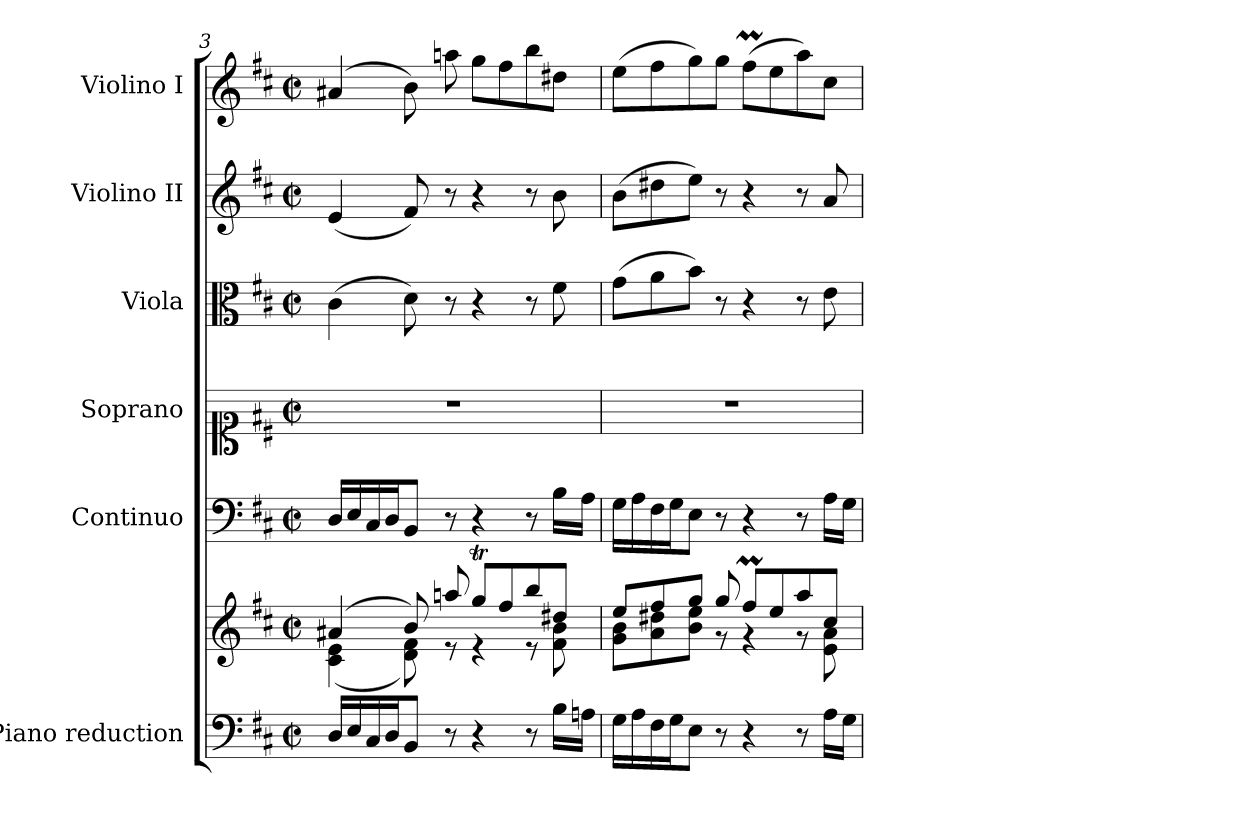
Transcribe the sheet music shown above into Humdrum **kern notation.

**kern	**kern	**kern	**dynam	**kern	**kern	**dynam	**kern	**dynam	**kern	**dynam
*part6	*part6	*part5	*part5	*part4	*part3	*part3	*part2	*part2	*part1	*part1
*staff7	*staff6	*staff5	*staff5	*staff4	*staff3	*staff3	*staff2	*staff2	*staff1	*staff1
*I"Piano reduction	*	*I"Continuo	*	*I"Soprano	*I"Viola	*	*I"Violino II	*	*I"Violino I	*
*I'Pno	*	*	*	*	*I'Vla	*	*I'Vln	*	*I'Vln	*
*clefF4	*clefG2	*clefF4	*	*clefC1	*clefC3	*	*clefG2	*	*clefG2	*
*k[f#c#]	*k[f#c#]	*k[f#c#]	*	*k[f#c#]	*k[f#c#]	*	*k[f#c#]	*	*k[f#c#]	*
*M2/2	*M2/2	*M2/2	*	*M2/2	*M2/2	*	*M2/2	*	*M2/2	*
*met(c|)	*met(c|)	*met(c|)	*	*met(c|)	*met(c|)	*	*met(c|)	*	*met(c|)	*
=3	=3	=3	=3	=3	=3	=3	=3	=3	=3	=3
*	*^	*	*	*	*	*	*	*	*	*
16D/LL	(>4a#X/	(<4c#\ 4e\	16D/LL	.	1r	(>4c#\	.	(<4e/	.	(>4a#X/	.
16E/	.	.	16E/	.	.	.	.	.	.	.	.
16C#/	.	.	16C#/	.	.	.	.	.	.	.	.
16D/J	.	.	16D/J	.	.	.	.	.	.	.	.
8BB/J	8b/)	8d\ 8f#\)	8BB/J	.	.	8d\)	.	8f#/)	.	8b\)	.
!	!	!	!	!	!	!	!	!	!	!	!LO:DY:b
8r	8aan/	8r	8r	.	.	8r	.	8r	.	8aan\	other-dynamics
4r	8ggT/L	4r	4r	.	.	4r	.	4r	.	8gg\L	.
.	8ff#/	.	.	.	.	.	.	.	.	8ff#\	.
8r	8bb/	8r	8r	.	.	8r	.	8r	.	8bb\	.
!	!	!	!	!LO:DY:a	!	!	!LO:DY:b	!	!LO:DY:b	!	!
16B\LL	8dd#X/J	8f#\ 8b\	16B\LL	other-dynamics	.	8f#\	other-dynamics	8b\	other-dynamics	8dd#X\J	.
16An\JJ	.	.	16A\JJ	.	.	.	.	.	.	.	.
=4	=4	=4	=4	=4	=4	=4	=4	=4	=4	=4	=4
16G\LL	8ee/L	8g\ 8b\L	16G\LL	.	1r	(>8g\L	.	(>8b\L	.	(>8ee\L	.
16A\	.	.	16A\	.	.	.	.	.	.	.	.
16F#\	8ff#/	8a\ 8dd#X\	16F#\	.	.	8a\	.	8dd#X\	.	8ff#\	.
16G\J	.	.	16G\J	.	.	.	.	.	.	.	.
8E\J	8gg/J	8b\ 8ee\J	8E\J	.	.	8b\J)	.	8ee\J)	.	8gg\)	.
8r	8gg/	8r	8r	.	.	8r	.	8r	.	8gg\J	.
4r	8ff#m/L	4r	4r	.	.	4r	.	4r	.	(>8ff#m\L	.
.	8ee/	.	.	.	.	.	.	.	.	8ee\	.
8r	8aa/	8r	8r	.	.	8r	.	8r	.	8aa\)	.
16A\LL	8cc#/J	8e\ 8a\	16A\LL	.	.	8e\	.	8a/	.	8cc#\J	.
16G\JJ	.	.	16G\JJ	.	.	.	.	.	.	.	.
*	*v	*v	*	*	*	*	*	*	*	*	*
=	=	=	=	=	=	=	=	=	=	=
*-	*-	*-	*-	*-	*-	*-	*-	*-	*-	*-
